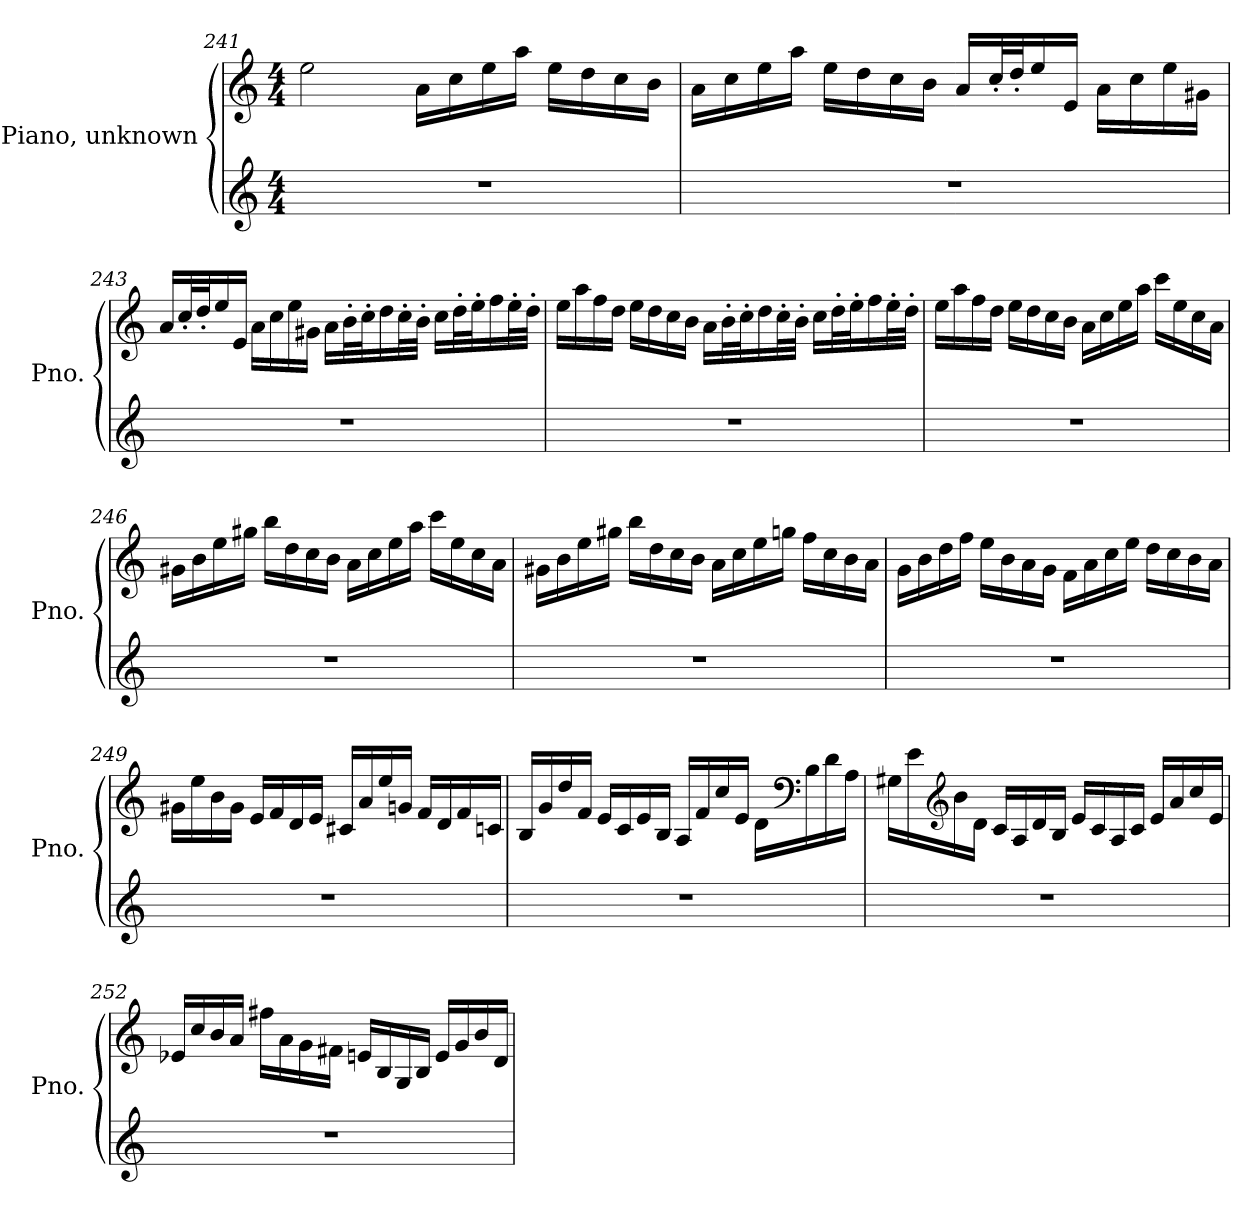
**kern	**kern
*part1	*part1
*staff2	*staff1
*I"Piano, unknown	*
*I'Pno.	*
*clefG2	*clefG2
*k[]	*k[]
*M4/4	*M4/4
=241	=241
1r	2ee\
.	16a\LL
.	16cc\
.	16ee\
.	16aa\JJ
.	16ee\LL
.	16dd\
.	16cc\
.	16b\JJ
=242	=242
1r	16a\LL
.	16cc\
.	16ee\
.	16aa\JJ
.	16ee\LL
.	16dd\
.	16cc\
.	16b\JJ
.	16a/LL
.	32cc'/L
.	32dd'/J
.	16ee/
.	16e/JJ
.	16a\LL
.	16cc\
.	16ee\
.	16g#X\JJ
!!LO:LB:g=z
=243	=243
1r	16a/LL
.	32cc'/L
.	32dd'/J
.	16ee/
.	16e/JJ
.	16a\LL
.	16cc\
.	16ee\
.	16g#X\JJ
.	16a\LL
.	32b'\L
.	32cc'\J
.	16dd\
.	32cc'\L
.	32b'\JJJ
.	16cc\LL
.	32dd'\L
.	32ee'\J
.	16ff\
.	32ee'\L
.	32dd'\JJJ
=244	=244
1r	16ee\LL
.	16aa\
.	16ff\
.	16dd\JJ
.	16ee\LL
.	16dd\
.	16cc\
.	16b\JJ
.	16a\LL
.	32b'\L
.	32cc'\J
.	16dd\
.	32cc'\L
.	32b'\JJJ
.	16cc\LL
.	32dd'\L
.	32ee'\J
.	16ff\
.	32ee'\L
.	32dd'\JJJ
!!LO:LB:g=z
=245	=245
1r	16ee\LL
.	16aa\
.	16ff\
.	16dd\JJ
.	16ee\LL
.	16dd\
.	16cc\
.	16b\JJ
.	16a\LL
.	16cc\
.	16ee\
.	16aa\JJ
.	16ccc\LL
.	16ee\
.	16cc\
.	16a\JJ
=246	=246
1r	16g#X\LL
.	16b\
.	16ee\
.	16gg#X\JJ
.	16bb\LL
.	16dd\
.	16cc\
.	16b\JJ
.	16a\LL
.	16cc\
.	16ee\
.	16aa\JJ
.	16ccc\LL
.	16ee\
.	16cc\
.	16a\JJ
!!LO:LB:g=z
=247	=247
1r	16g#X\LL
.	16b\
.	16ee\
.	16gg#X\JJ
.	16bb\LL
.	16dd\
.	16cc\
.	16b\JJ
.	16a\LL
.	16cc\
.	16ee\
.	16ggn\JJ
.	16ff\LL
.	16cc\
.	16b\
.	16a\JJ
=248	=248
1r	16g\LL
.	16b\
.	16dd\
.	16ff\JJ
.	16ee\LL
.	16b\
.	16a\
.	16g\JJ
.	16f\LL
.	16a\
.	16cc\
.	16ee\JJ
.	16dd\LL
.	16cc\
.	16b\
.	16a\JJ
!!LO:PB:g=z
=249	=249
1r	16g#X\LL
.	16ee\
.	16b\
.	16g#\JJ
.	16e/LL
.	16f/
.	16d/
.	16e/JJ
.	16c#X/LL
.	16a/
.	16ee/
.	16gn/JJ
.	16f/LL
.	16d/
.	16f/
.	16cn/JJ
=250	=250
1r	16B/LL
.	16g/
.	16dd/
.	16f/JJ
.	16e/LL
.	16c/
.	16e/
.	16B/JJ
.	16A/LL
.	16f/
.	16cc/
.	16e/JJ
.	16d\LL
*	*clefF4
.	16B\
.	16d\
.	16A\JJ
!!LO:LB:g=z
=251	=251
1r	16G#X\LL
.	16e\
*	*clefG2
.	16b\
.	16d\JJ
.	16c/LL
.	16A/
.	16d/
.	16B/JJ
.	16e/LL
.	16c/
.	16A/
.	16c/JJ
.	16e/LL
.	16a/
.	16cc/
.	16e/JJ
=252	=252
1r	16e-X/LL
.	16cc/
.	16b/
.	16a/JJ
.	16ff#X\LL
.	16a\
.	16g\
.	16f#X\JJ
.	16en/LL
.	16B/
.	16G/
.	16B/JJ
.	16e/LL
.	16g/
.	16b/
.	16d/JJ
=	=
*-	*-
